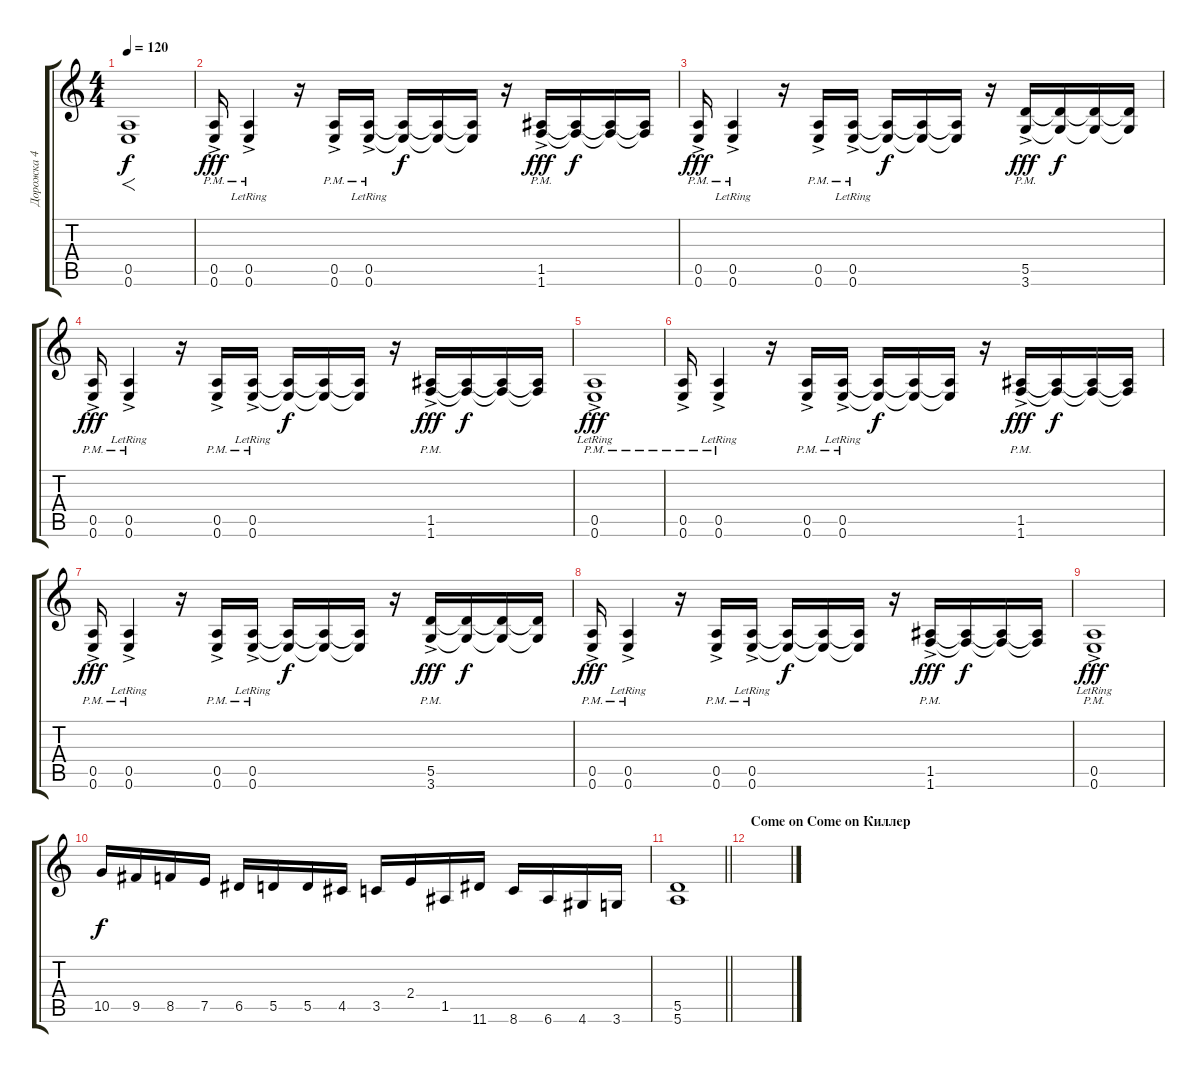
\track ("Дорожка 4" "Дорожка 4") {instrument distortionguitar}
\staff {score tabs}
\tuning (E4 B3 G3 D3 A2 E2) {hide}
\ts (4 4)
\tempo 120
\clef g2
\ks c
(0.5 0.6).1{f dy f} |
(0.5{ac pm} 0.6{ac pm}).16{dy fff} (0.5{ac pm lr} 0.6{ac pm lr}).4 r.16 (0.5{ac pm} 0.6{ac pm}).16 (0.5{ac pm lr} 0.6{ac pm lr}).16 (0.5{t} 0.6{t}).16{dy f} (0.5{t} 0.6{t}).16 (0.5{t} 0.6{t}).16 r.16 (1.5{ac pm} 1.6{ac pm}).16{dy fff} (1.5{t} 1.6{t}).16{dy f} (1.5{t} 1.6{t}).16 (1.5{t} 1.6{t}).16 |
(0.5{ac pm} 0.6{ac pm}).16{dy fff} (0.5{ac pm lr} 0.6{ac pm lr}).4 r.16 (0.5{ac pm} 0.6{ac pm}).16 (0.5{ac pm lr} 0.6{ac pm lr}).16 (0.5{t} 0.6{t}).16{dy f} (0.5{t} 0.6{t}).16 (0.5{t} 0.6{t}).16 r.16 (5.5{ac pm} 3.6{ac pm}).16{dy fff} (5.5{t} 3.6{t}).16{dy f} (5.5{t} 3.6{t}).16 (5.5{t} 3.6{t}).16 |
(0.5{ac pm} 0.6{ac pm}).16{dy fff} (0.5{ac pm lr} 0.6{ac pm lr}).4 r.16 (0.5{ac pm} 0.6{ac pm}).16 (0.5{ac pm lr} 0.6{ac pm lr}).16 (0.5{t} 0.6{t}).16{dy f} (0.5{t} 0.6{t}).16 (0.5{t} 0.6{t}).16 r.16 (1.5{ac pm} 1.6{ac pm}).16{dy fff} (1.5{t} 1.6{t}).16{dy f} (1.5{t} 1.6{t}).16 (1.5{t} 1.6{t}).16 |
(0.5{ac pm lr} 0.6{ac pm lr}).1{dy fff} |
(0.5{ac pm} 0.6{ac pm}).16 (0.5{ac pm lr} 0.6{ac pm lr}).4 r.16 (0.5{ac pm} 0.6{ac pm}).16 (0.5{ac pm lr} 0.6{ac pm lr}).16 (0.5{t} 0.6{t}).16{dy f} (0.5{t} 0.6{t}).16 (0.5{t} 0.6{t}).16 r.16 (1.5{ac pm} 1.6{ac pm}).16{dy fff} (1.5{t} 1.6{t}).16{dy f} (1.5{t} 1.6{t}).16 (1.5{t} 1.6{t}).16 |
(0.5{ac pm} 0.6{ac pm}).16{dy fff} (0.5{ac pm lr} 0.6{ac pm lr}).4 r.16 (0.5{ac pm} 0.6{ac pm}).16 (0.5{ac pm lr} 0.6{ac pm lr}).16 (0.5{t} 0.6{t}).16{dy f} (0.5{t} 0.6{t}).16 (0.5{t} 0.6{t}).16 r.16 (5.5{ac pm} 3.6{ac pm}).16{dy fff} (5.5{t} 3.6{t}).16{dy f} (5.5{t} 3.6{t}).16 (5.5{t} 3.6{t}).16 |
(0.5{ac pm} 0.6{ac pm}).16{dy fff} (0.5{ac pm lr} 0.6{ac pm lr}).4 r.16 (0.5{ac pm} 0.6{ac pm}).16 (0.5{ac pm lr} 0.6{ac pm lr}).16 (0.5{t} 0.6{t}).16{dy f} (0.5{t} 0.6{t}).16 (0.5{t} 0.6{t}).16 r.16 (1.5{ac pm} 1.6{ac pm}).16{dy fff} (1.5{t} 1.6{t}).16{dy f} (1.5{t} 1.6{t}).16 (1.5{t} 1.6{t}).16 |
(0.5{ac pm lr} 0.6{ac pm lr}).1{dy fff} |
10.5.16{dy f} 9.5.16 8.5.16 7.5.16 6.5.16 5.5.16 5.5.16 4.5.16 3.5.16 2.4.16 1.5.16 11.6.16 8.6.16 6.6.16 4.6.16 3.6.16 |
\barLineRight lightlight
(5.5 5.6).1 |
\section ("" "Come on Come on Киллер")
